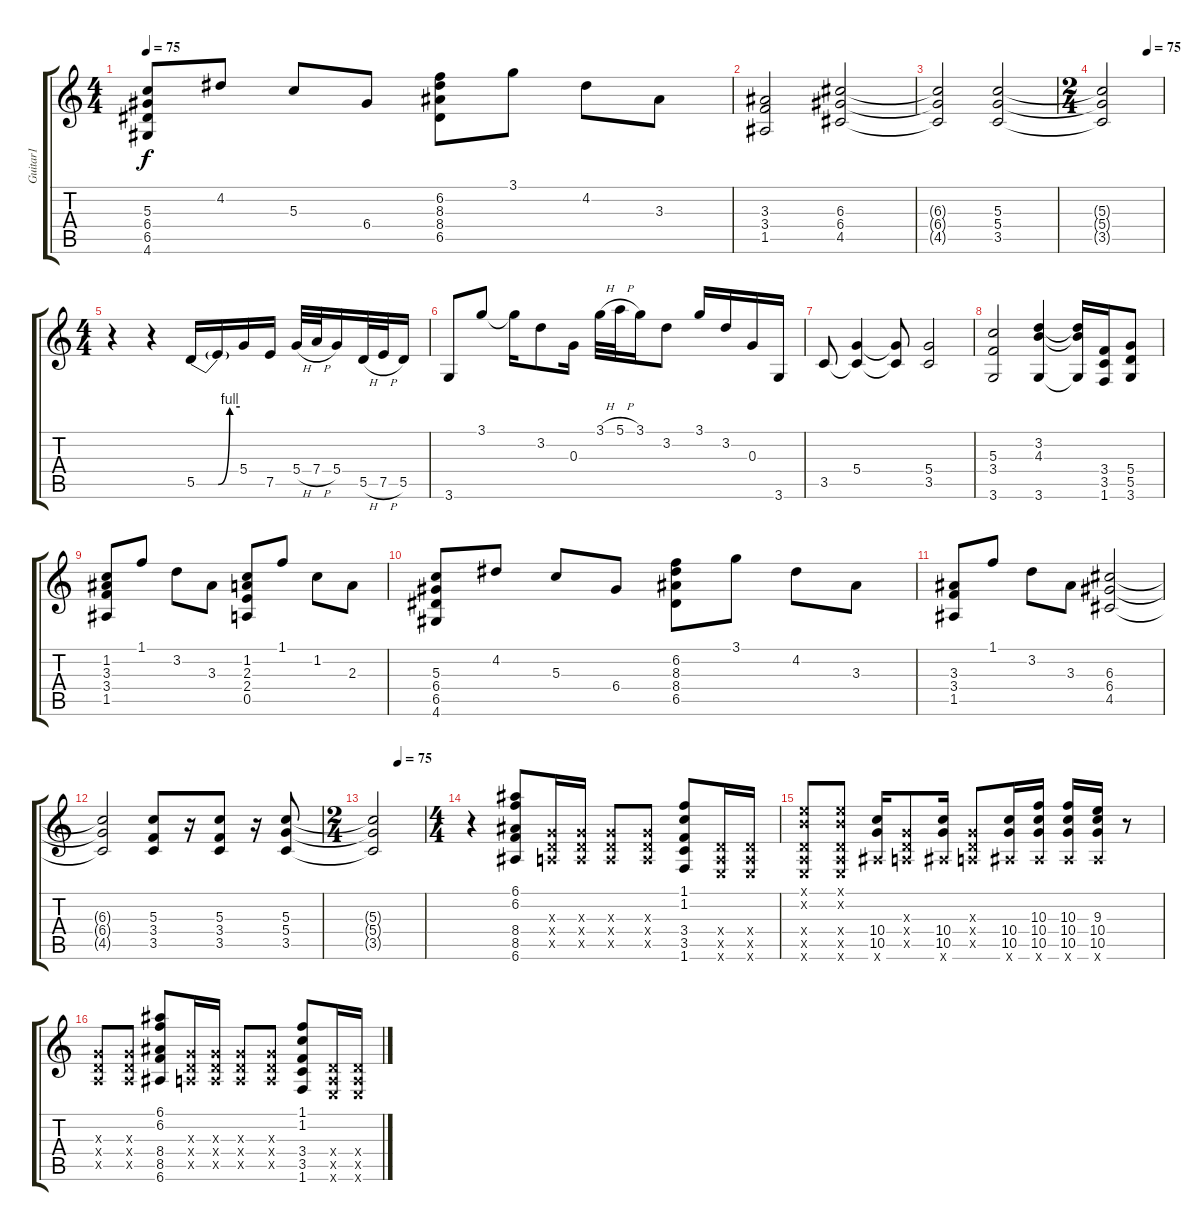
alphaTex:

\track ("Guitar1" "Guitar1") {instrument distortionguitar}
\staff {score tabs}
\tuning (E4 B3 G3 D3 A2 E2) {hide}
\ts (4 4)
\tempo 75
\clef g2
\ks c
(5.3 6.4 6.5 4.6).8{dy f} 4.2.8 5.3.8 6.4.8 (6.2 8.3 8.4 6.5).8 3.1.8 4.2.8 3.3.8 |
(3.3 3.4 1.5).2 (6.3 6.4 4.5).2 |
(6.3{t} 6.4{t} 4.5{t}).2 (5.3 5.4 3.5).2 |
\ts (2 4)
\tempo (75 0.75)
(5.3{t} 5.4{t} 3.5{t}).2 |
\ts (4 4)
r.4 r.4 5.5{be (custom 0 0 15 0 30 0 46 4 60 4)}.16 5.5{t}.16 5.4.16 7.5.16 5.4{h}.32 7.4{h}.32 5.4.16 5.5{h}.32 7.5{h}.32 5.5.16 |
3.6.8 3.1.8 3.1{t}.16 3.2.8 0.3.16 3.1{h}.32 5.1{h}.32 3.1.16 3.2.8 3.1.16 3.2.16 0.3.16 3.6.16 |
3.5.8 (5.4 3.5{t}).4 (5.4{t} 3.5{t}).8 (5.4 3.5).2 |
(5.3 3.4 3.6).2 (3.2 4.3 3.6).4 (3.2{t} 4.3{t} 3.6{t}).16 (3.4 3.5 1.6).16 (5.4 5.5 3.6).8 |
(1.2 3.3 3.4 1.5).8 1.1.8 3.2.8 3.3.8 (1.2 2.3 2.4 0.5).8 1.1.8 1.2.8 2.3.8 |
(5.3 6.4 6.5 4.6).8 4.2.8 5.3.8 6.4.8 (6.2 8.3 8.4 6.5).8 3.1.8 4.2.8 3.3.8 |
(3.3 3.4 1.5).8 1.1.8 3.2.8 3.3.8 (6.3 6.4 4.5).2 |
(6.3{t} 6.4{t} 4.5{t}).2 (5.3 3.4 3.5).8 r.16 (5.3 3.4 3.5).8 r.16 (5.3 5.4 3.5).8 |
\ts (2 4)
\tempo (75 0.5)
(5.3{t} 5.4{t} 3.5{t}).2 |
\ts (4 4)
r.4 (6.1 6.2 8.4 8.5 6.6).8 (0.3{x} 0.4{x} 0.5{x}).16 (0.3{x} 0.4{x} 0.5{x}).16 (0.3{x} 0.4{x} 0.5{x}).8 (0.3{x} 0.4{x} 0.5{x}).8 (1.1 1.2 3.4 3.5 1.6).8 (0.4{x} 0.5{x} 0.6{x}).16 (0.4{x} 0.5{x} 0.6{x}).16 |
(0.1{x} 0.2{x} 0.4{x} 0.5{x} 0.6{x}).8 (0.1{x} 0.2{x} 0.4{x} 0.5{x} 0.6{x}).8 (10.4 10.5 6.6{x}).16 (0.3{x} 0.4{x} 0.5{x}).8 (10.4 10.5 6.6{x}).16 (0.3{x} 0.4{x} 0.5{x}).8 (10.4 10.5 6.6{x}).16 (10.3 10.4 10.5 6.6{x}).16 (10.3 10.4 10.5 6.6{x}).16 (9.3 10.4 10.5 6.6{x}).16 r.8 |
(0.3{x} 0.4{x} 0.5{x}).8 (0.3{x} 0.4{x} 0.5{x}).8 (6.1 6.2 8.4 8.5 6.6).8 (0.3{x} 0.4{x} 0.5{x}).16 (0.3{x} 0.4{x} 0.5{x}).16 (0.3{x} 0.4{x} 0.5{x}).8 (0.3{x} 0.4{x} 0.5{x}).8 (1.1 1.2 3.4 3.5 1.6).8 (0.4{x} 0.5{x} 0.6{x}).16 (0.4{x} 0.5{x} 0.6{x}).16
